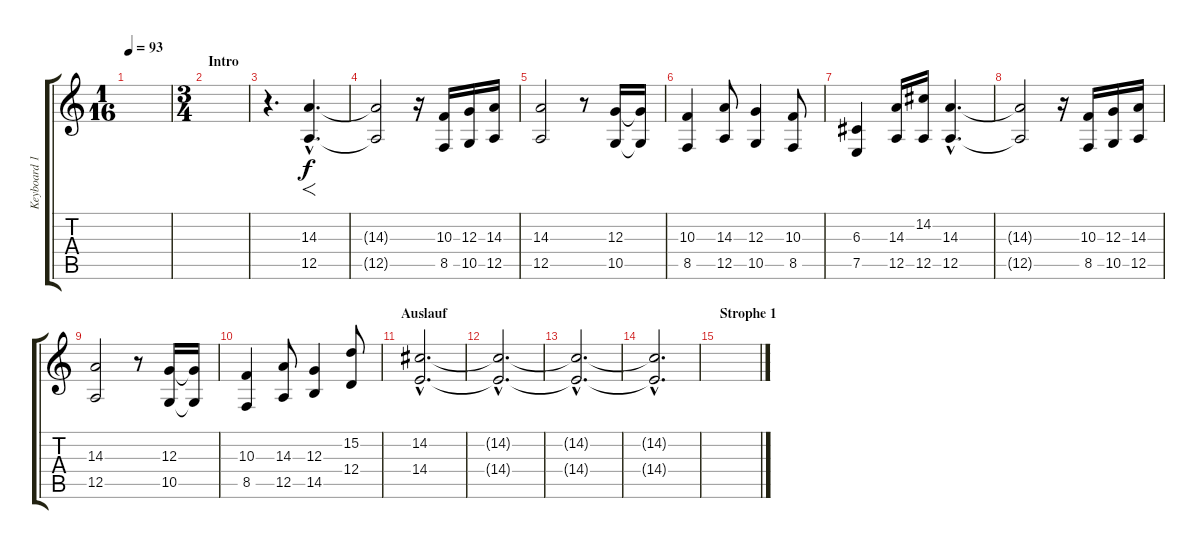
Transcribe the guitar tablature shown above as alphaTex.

\track ("Keyboard 1" "Keyboard 1") {instrument brasssection}
\staff {score tabs}
\tuning (E4 B3 G3 D3 A2 E2) {hide}
\ts (1 16)
\tempo 93
\clef g2
\ks c
|
\ts (3 4)
\section ("" "Intro")
|
r.4{d} (14.3{hac} 12.5{hac}).4{f d} |
(14.3{t} 12.5{t}).2 r.16 (10.3 8.5).16 (12.3 10.5).16 (14.3 12.5).16 |
(14.3 12.5).2 r.8 (12.3 10.5).16 (12.3{t} 10.5{t}).16 |
(10.3 8.5).4 (14.3 12.5).8 (12.3 10.5).4 (10.3 8.5).8 |
(6.3 7.5).4 (14.3 12.5).16 (14.2 12.5).16 (14.3{hac} 12.5{hac}).4{d} |
(14.3{t} 12.5{t}).2 r.16 (10.3 8.5).16 (12.3 10.5).16 (14.3 12.5).16 |
(14.3 12.5).2 r.8 (12.3 10.5).16 (12.3{t} 10.5{t}).16 |
(10.3 8.5).4 (14.3 12.5).8 (12.3 14.5).4 (15.2 12.4).8 |
\section ("" "Auslauf")
(14.2{hac} 14.4{hac}).2{d volume 6} |
(14.2{hac t} 14.4{hac t}).2{d} |
(14.2{hac t} 14.4{hac t}).2{d volume 0} |
(14.2{hac t} 14.4{hac t}).2{d} |
\section ("" "Strophe 1")
